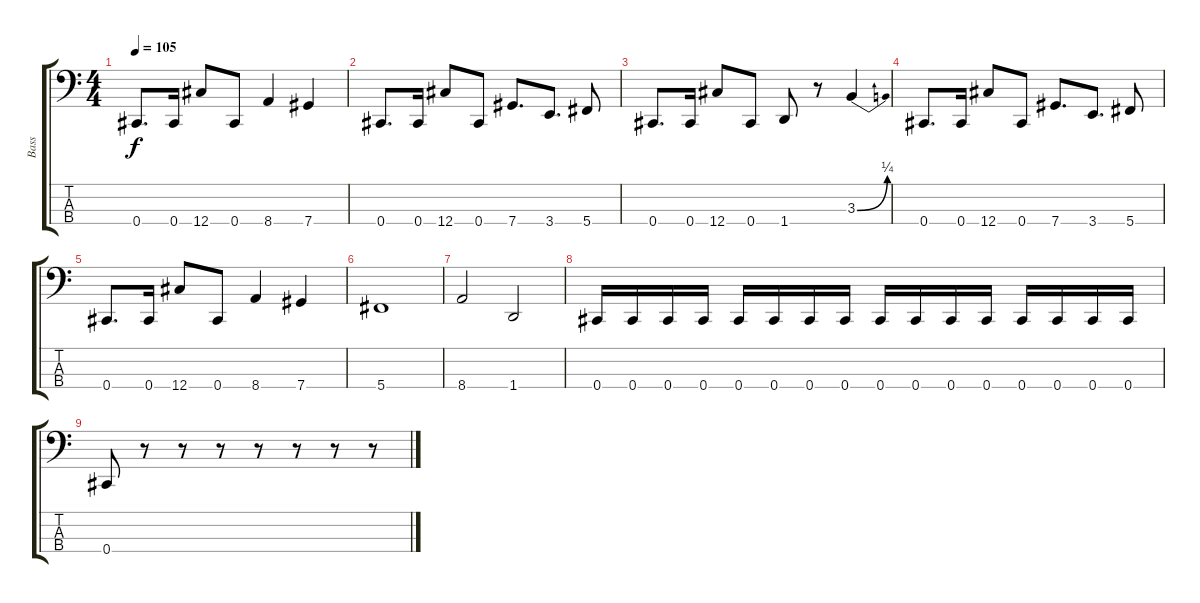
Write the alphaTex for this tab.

\track ("Bass" "Bass") {instrument electricbassfinger}
\staff {score tabs}
\tuning (Gb2 Db2 Ab1 Db1) {hide}
\ts (4 4)
\tempo 105
\clef f4
\ks c
0.4.8{d dy f} 0.4.16 12.4.8 0.4.8 8.4.4 7.4.4 |
0.4.8{d} 0.4.16 12.4.8 0.4.8 7.4.8{d} 3.4.8{d} 5.4.8 |
0.4.8{d} 0.4.16 12.4.8 0.4.8 1.4.8 r.8 3.3{be (bend 0 0 60 1)}.4 |
0.4.8{d} 0.4.16 12.4.8 0.4.8 7.4.8{d} 3.4.8{d} 5.4.8 |
0.4.8{d} 0.4.16 12.4.8 0.4.8 8.4.4 7.4.4 |
5.4.1 |
8.4.2 1.4.2 |
0.4.16 0.4.16 0.4.16 0.4.16 0.4.16 0.4.16 0.4.16 0.4.16 0.4.16 0.4.16 0.4.16 0.4.16 0.4.16 0.4.16 0.4.16 0.4.16 |
0.4.8 r.8 r.8 r.8 r.8 r.8 r.8 r.8
